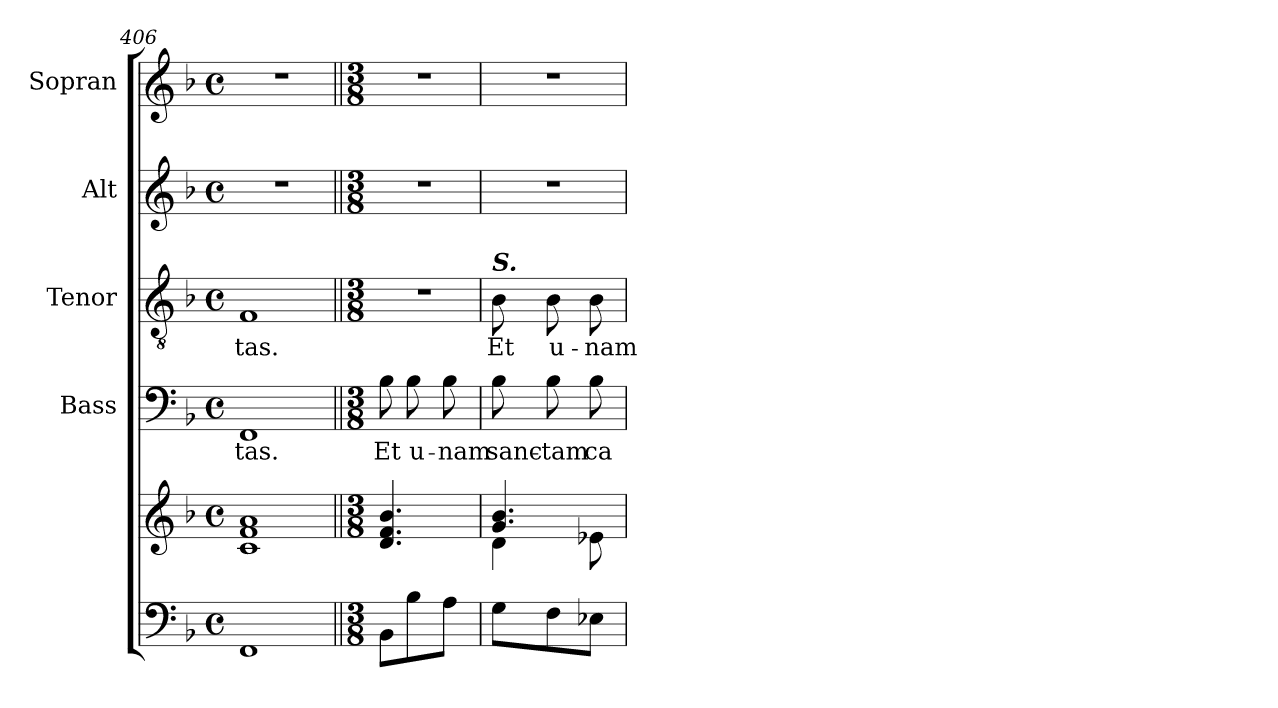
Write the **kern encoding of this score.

**kern	**kern	**kern	**text	**kern	**text	**kern	**kern
*part5	*part5	*part4	*part4	*part3	*part3	*part2	*part1
*staff6	*staff5	*staff4	*staff4	*staff3	*staff3	*staff2	*staff1
*	*	*I"Bass	*	*I"Tenor	*	*I"Alt	*I"Sopran
*	*	*I'B.	*	*I'T.	*	*I'A.	*I'S.
*clefF4	*clefG2	*clefF4	*	*clefGv2	*	*clefG2	*clefG2
*k[b-]	*k[b-]	*k[b-]	*	*k[b-]	*	*k[b-]	*k[b-]
*F:	*F:	*F:	*	*F:	*	*F:	*F:
*M4/4	*M4/4	*M4/4	*	*M4/4	*	*M4/4	*M4/4
*met(c)	*met(c)	*met(c)	*	*met(c)	*	*met(c)	*met(c)
=406	=406	=406	=406	=406	=406	=406	=406
!	!	!	!LO:LY:b	!	!LO:LY:b	!	!
1FF	1c 1f 1a	1FF	-tas.	1F	-tas.	1r	1r
=407||	=407||	=407||	=407||	=407||	=407||	=407||	=407||
*M3/8	*M3/8	*M3/8	*	*M3/8	*	*M3/8	*M3/8
!	!	!	!LO:LY:b	!	!	!	!
8BB-\L	4.d/ 4.f/ 4.b-/	8B-\	Et	4.r	.	4.r	4.r
!	!	!	!LO:LY:b	!	!	!	!
8B-\	.	8B-\	u-	.	.	.	.
!	!	!	!LO:LY:b	!	!	!	!
8A\J	.	8B-\	-nam	.	.	.	.
=408	=408	=408	=408	=408	=408	=408	=408
*	*^	*	*	*	*	*	*
!	!	!	!	!	!LO:TX:a:Bi:t=S.	!	!	!
!	!	!	!	!LO:LY:b	!	!LO:LY:b	!	!
8G\L	4.g/ 4.b-/	4d\	8B-\	sanc-	8B-\	Et	4.r	4.r
!	!	!	!	!LO:LY:b	!	!LO:LY:b	!	!
8F\	.	.	8B-\	-tam	8B-\	u-	.	.
!	!	!	!	!LO:LY:b	!	!LO:LY:b	!	!
8E-X\J	.	8e-X\	8B-\	ca-	8B-\	-nam	.	.
*	*v	*v	*	*	*	*	*	*
=	=	=	=	=	=	=	=
*-	*-	*-	*-	*-	*-	*-	*-
